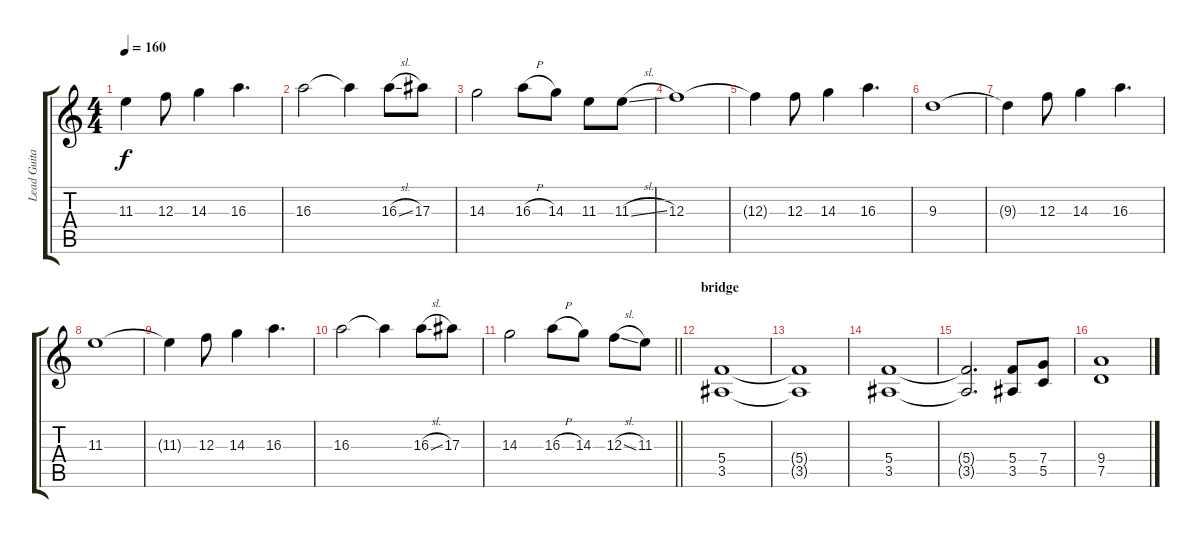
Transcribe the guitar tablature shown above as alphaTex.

\track ("Lead Guitar 1" "Lead Guita") {instrument overdrivenguitar}
\staff {score tabs}
\tuning (D4 A3 F3 C3 G2 D2) {hide}
\ts (4 4)
\tempo 160
\clef g2
\ks c
11.3{t}.4{dy f} 12.3.8 14.3.4 16.3.4{d} |
16.3.2 16.3{t}.4 16.3{sl}.8 17.3.8 |
14.3.2 16.3{h}.8 14.3.8 11.3.8 11.3{sl}.8 |
12.3.1 |
12.3{t}.4 12.3.8 14.3.4 16.3.4{d} |
9.3.1 |
9.3{t}.4 12.3.8 14.3.4 16.3.4{d} |
11.3.1 |
11.3{t}.4 12.3.8 14.3.4 16.3.4{d} |
16.3.2 16.3{t}.4 16.3{sl}.8 17.3.8 |
\barLineRight lightlight
14.3.2 16.3{h}.8 14.3.8 12.3{sl}.8 11.3.8 |
\section ("" "bridge")
(5.4 3.5).1{volume 8} |
(5.4{t} 3.5{t}).1 |
(5.4 3.5).1 |
(5.4{t} 3.5{t}).2{d} (5.4 3.5).8 (7.4 5.5).8 |
(9.4 7.5).1
